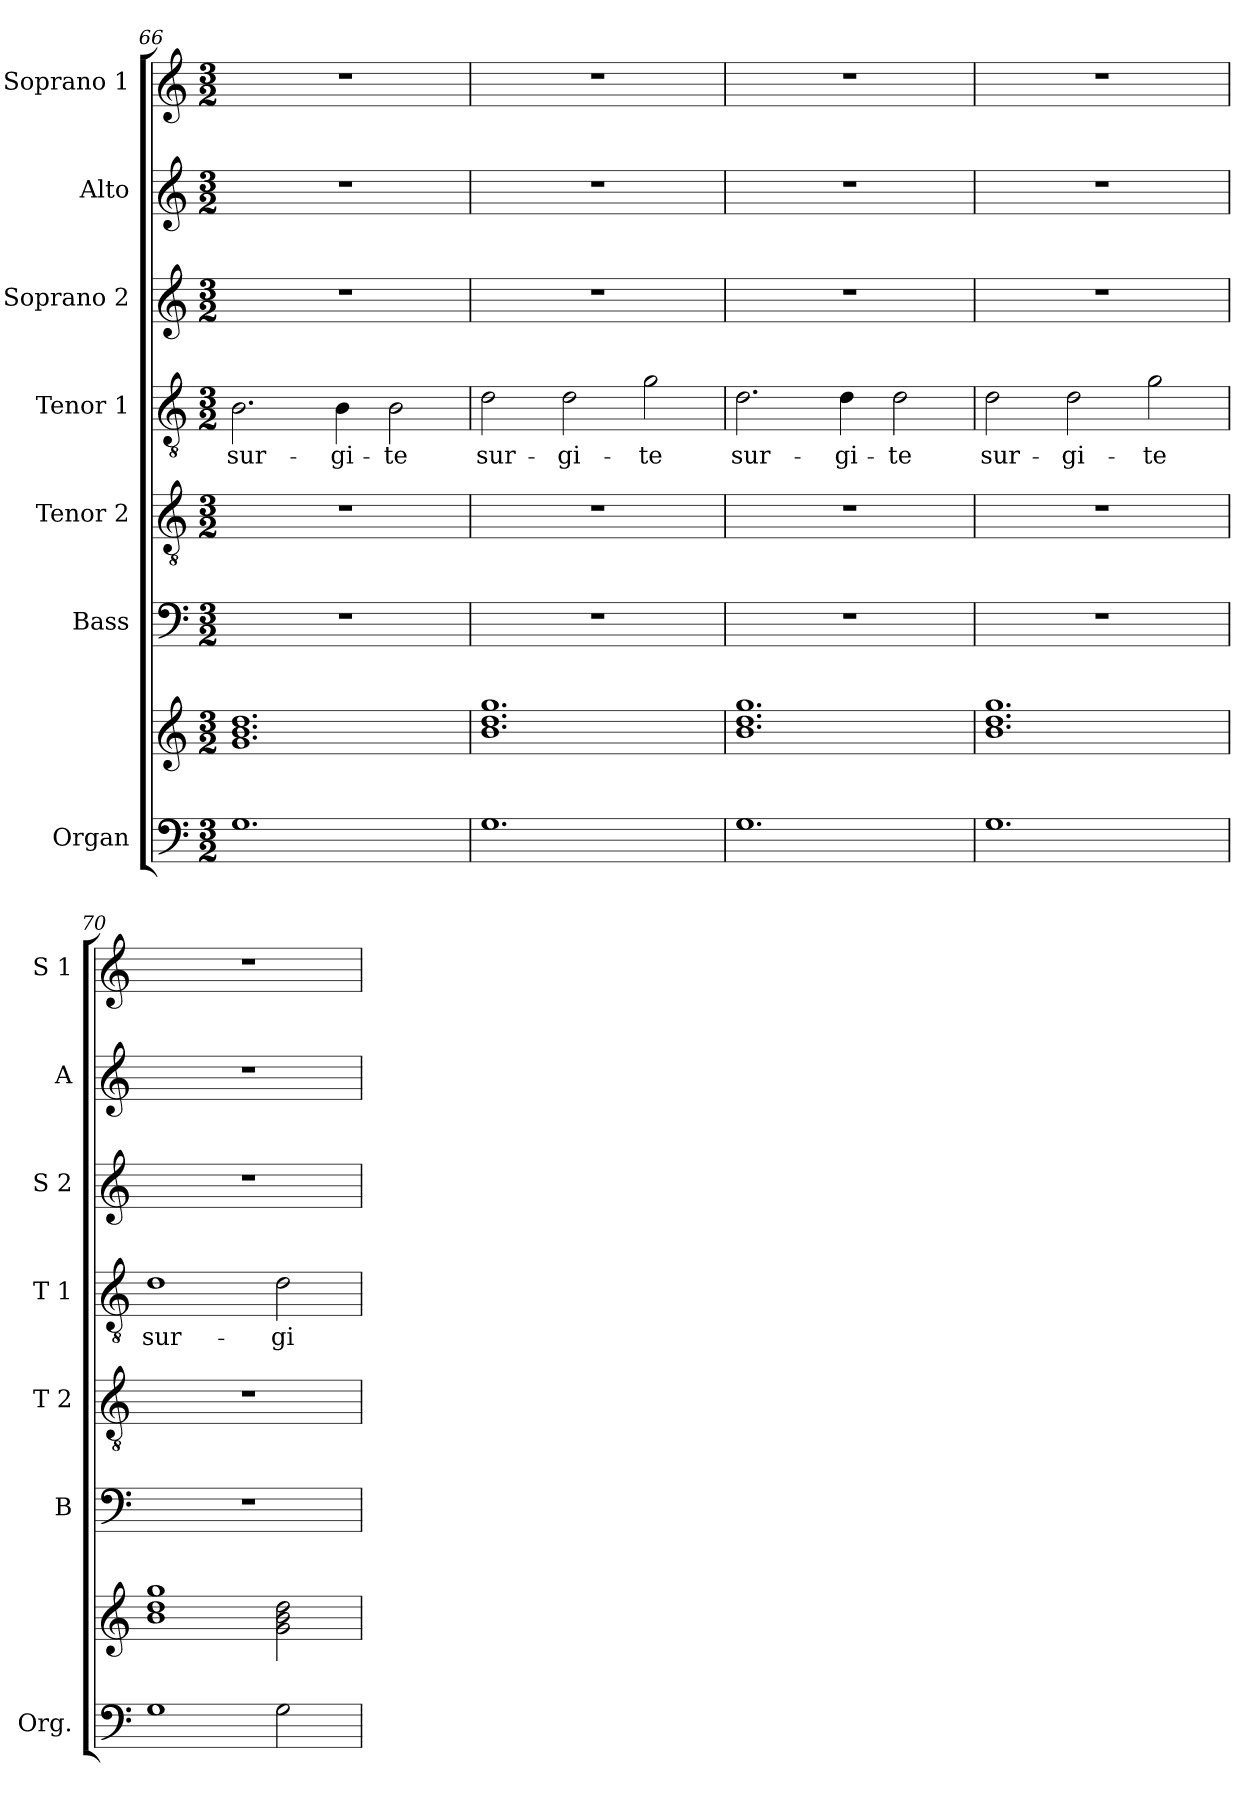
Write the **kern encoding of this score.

**kern	**kern	**kern	**kern	**kern	**text	**kern	**kern	**kern
*part7	*part7	*part6	*part5	*part4	*part4	*part3	*part2	*part1
*staff8	*staff7	*staff6	*staff5	*staff4	*staff4	*staff3	*staff2	*staff1
*I"Organ	*	*I"Bass	*I"Tenor 2	*I"Tenor 1	*	*I"Soprano 2	*I"Alto	*I"Soprano 1
*I'Org.	*	*I'B	*I'T 2	*I'T 1	*	*I'S 2	*I'A	*I'S 1
*clefF4	*clefG2	*clefF4	*clefGv2	*clefGv2	*	*clefG2	*clefG2	*clefG2
*k[]	*k[]	*k[]	*k[]	*k[]	*	*k[]	*k[]	*k[]
*M3/2	*M3/2	*M3/2	*M3/2	*M3/2	*	*M3/2	*M3/2	*M3/2
=66	=66	=66	=66	=66	=66	=66	=66	=66
!	!	!	!	!	!LO:LY:b	!	!	!
1.G	1.g! 1.b! 1.dd!	1.r	1.r	2.B\	sur-	1.r	1.r	1.r
!	!	!	!	!	!LO:LY:b	!	!	!
.	.	.	.	4B\	-gi-	.	.	.
!	!	!	!	!	!LO:LY:b	!	!	!
.	.	.	.	2B\	-te	.	.	.
!!LO:PB:g=z
=67	=67	=67	=67	=67	=67	=67	=67	=67
!	!	!	!	!	!LO:LY:b	!	!	!
1.G	1.b! 1.dd! 1.gg!	1.r	1.r	2d\	sur-	1.r	1.r	1.r
!	!	!	!	!	!LO:LY:b	!	!	!
.	.	.	.	2d\	-gi-	.	.	.
!	!	!	!	!	!LO:LY:b	!	!	!
.	.	.	.	2g\	-te	.	.	.
=68	=68	=68	=68	=68	=68	=68	=68	=68
!	!	!	!	!	!LO:LY:b	!	!	!
1.G	1.b! 1.dd! 1.gg!	1.r	1.r	2.d\	sur-	1.r	1.r	1.r
!	!	!	!	!	!LO:LY:b	!	!	!
.	.	.	.	4d\	-gi-	.	.	.
!	!	!	!	!	!LO:LY:b	!	!	!
.	.	.	.	2d\	-te	.	.	.
=69	=69	=69	=69	=69	=69	=69	=69	=69
!	!	!	!	!	!LO:LY:b	!	!	!
1.G	1.b! 1.dd! 1.gg!	1.r	1.r	2d\	sur-	1.r	1.r	1.r
!	!	!	!	!	!LO:LY:b	!	!	!
.	.	.	.	2d\	-gi-	.	.	.
!	!	!	!	!	!LO:LY:b	!	!	!
.	.	.	.	2g\	-te	.	.	.
=70	=70	=70	=70	=70	=70	=70	=70	=70
!	!	!	!	!	!LO:LY:b	!	!	!
1G	1b! 1dd! 1gg!	1.r	1.r	1d	sur-	1.r	1.r	1.r
!	!	!	!	!	!LO:LY:b	!	!	!
2G\	2g!\ 2b!\ 2dd!\	.	.	2d\	-gi-	.	.	.
=	=	=	=	=	=	=	=	=
*-	*-	*-	*-	*-	*-	*-	*-	*-
